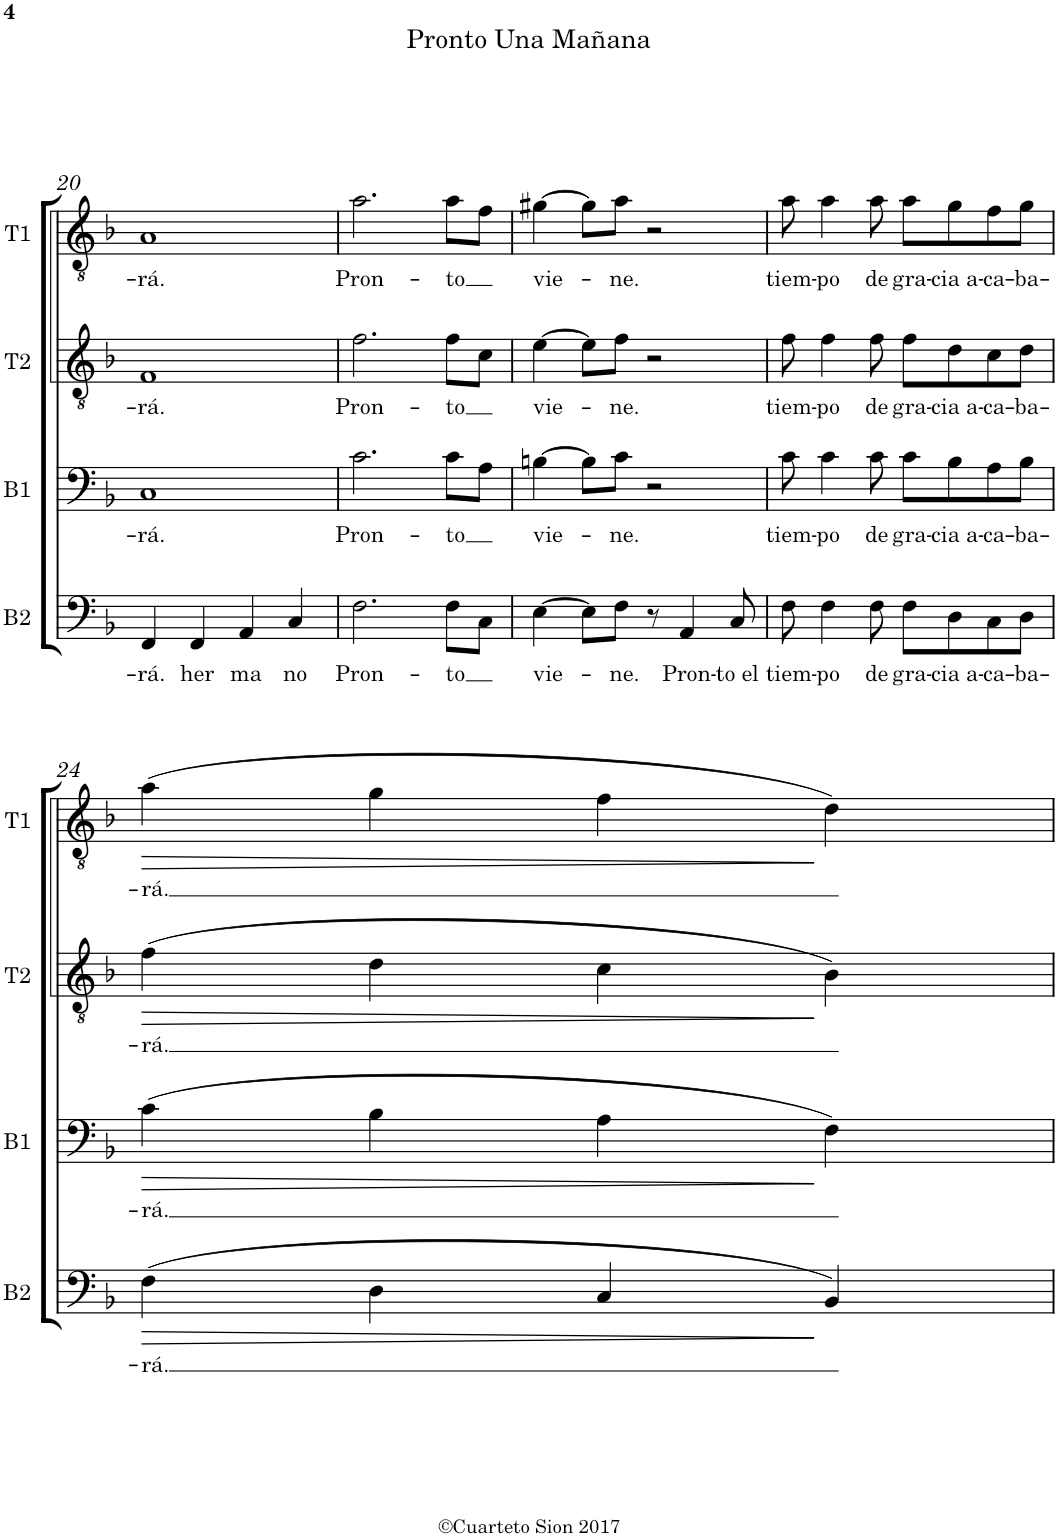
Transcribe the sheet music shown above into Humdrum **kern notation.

**kern	**text	**dynam	**kern	**text	**dynam	**kern	**text	**dynam	**kern	**text	**dynam
*part4	*part4	*part4	*part3	*part3	*part3	*part2	*part2	*part2	*part1	*part1	*part1
*staff4	*staff4	*staff4	*staff3	*staff3	*staff3	*staff2	*staff2	*staff2	*staff1	*staff1	*staff1
*I"Bajo	*	*	*I"Barítono	*	*	*I"Tenor 2	*	*	*I"Tenor 1	*	*
*I'B2	*	*	*I'B1	*	*	*I'T2	*	*	*I'T1	*	*
!!LO:PB:g=z
*clefF4	*	*	*clefF4	*	*	*clefGv2	*	*	*clefGv2	*	*
*k[b-]	*	*	*k[b-]	*	*	*k[b-]	*	*	*k[b-]	*	*
*F:	*	*	*F:	*	*	*F:	*	*	*F:	*	*
*M4/4	*	*	*M4/4	*	*	*M4/4	*	*	*M4/4	*	*
=20	=20	=20	=20	=20	=20	=20	=20	=20	=20	=20	=20
!	!LO:LY:b	!	!	!LO:LY:b	!	!	!LO:LY:b	!	!	!LO:LY:b	!
4FF/	-rá.	.	1C	-rá.	.	1F	-rá.	.	1A	-rá.	.
!	!LO:LY:b	!	!	!	!	!	!	!	!	!	!
4FF/	her	.	.	.	.	.	.	.	.	.	.
!	!LO:LY:b	!	!	!	!	!	!	!	!	!	!
4AA/	ma	.	.	.	.	.	.	.	.	.	.
!	!LO:LY:b	!	!	!	!	!	!	!	!	!	!
4C/	no	.	.	.	.	.	.	.	.	.	.
=21	=21	=21	=21	=21	=21	=21	=21	=21	=21	=21	=21
!	!LO:LY:b	!	!	!LO:LY:b	!	!	!LO:LY:b	!	!	!LO:LY:b	!
2.F\	Pron-	.	2.c\	Pron-	.	2.f\	Pron-	.	2.a\	Pron-	.
!	!LO:LY:b	!	!	!LO:LY:b	!	!	!LO:LY:b	!	!	!LO:LY:b	!
8F\L	-to	.	8c\L	-to	.	8f\L	-to	.	8a\L	-to	.
8C\J	.	.	8A\J	.	.	8c\J	.	.	8f\J	.	.
=22	=22	=22	=22	=22	=22	=22	=22	=22	=22	=22	=22
!	!LO:LY:b	!	!	!LO:LY:b	!	!	!LO:LY:b	!	!	!LO:LY:b	!
[4E\	vie-	.	[4Bn\	vie-	.	[4e\	vie-	.	[4g#X\	vie-	.
8E\L]	.	.	8B\L]	.	.	8e\L]	.	.	8g#\L]	.	.
!	!LO:LY:b	!	!	!LO:LY:b	!	!	!LO:LY:b	!	!	!LO:LY:b	!
8F\J	-ne.	.	8c\J	-ne.	.	8f\J	-ne.	.	8a\J	-ne.	.
8r	.	.	2r	.	.	2r	.	.	2r	.	.
!	!LO:LY:b	!	!	!	!	!	!	!	!	!	!
4AA/	Pron-	.	.	.	.	.	.	.	.	.	.
!	!LO:LY:b	!	!	!	!	!	!	!	!	!	!
8C/	to el	.	.	.	.	.	.	.	.	.	.
=23	=23	=23	=23	=23	=23	=23	=23	=23	=23	=23	=23
!	!LO:LY:b	!	!	!LO:LY:b	!	!	!LO:LY:b	!	!	!LO:LY:b	!
8F\	tiem-	.	8c\	tiem-	.	8f\	tiem-	.	8a\	tiem-	.
!	!LO:LY:b	!	!	!LO:LY:b	!	!	!LO:LY:b	!	!	!LO:LY:b	!
4F\	-po	.	4c\	-po	.	4f\	-po	.	4a\	-po	.
!	!LO:LY:b	!	!	!LO:LY:b	!	!	!LO:LY:b	!	!	!LO:LY:b	!
8F\	de	.	8c\	de	.	8f\	de	.	8a\	de	.
!	!LO:LY:b	!	!	!LO:LY:b	!	!	!LO:LY:b	!	!	!LO:LY:b	!
8F\L	gra-	.	8c\L	gra-	.	8f\L	gra-	.	8a\L	gra-	.
!	!LO:LY:b	!	!	!LO:LY:b	!	!	!LO:LY:b	!	!	!LO:LY:b	!
8D\	cia a-	.	8B-\	cia a-	.	8d\	cia a-	.	8g\	cia a-	.
!	!LO:LY:b	!	!	!LO:LY:b	!	!	!LO:LY:b	!	!	!LO:LY:b	!
8C\	-ca-	.	8A\	-ca-	.	8c\	-ca-	.	8f\	-ca-	.
!	!LO:LY:b	!	!	!LO:LY:b	!	!	!LO:LY:b	!	!	!LO:LY:b	!
8D\J	-ba-	.	8B-\J	-ba-	.	8d\J	-ba-	.	8g\J	-ba-	.
!!LO:LB:g=z
=24	=24	=24	=24	=24	=24	=24	=24	=24	=24	=24	=24
!	!LO:LY:b	!LO:HP:b	!	!LO:LY:b	!LO:HP:b	!	!LO:LY:b	!LO:HP:b	!	!LO:LY:b	!LO:HP:b
(>4F\	-rá.	>	(>4c\	-rá.	>	(>4f\	-rá.	>	(>4a\	-rá.	>
4D\	.	.	4B-\	.	.	4d\	.	.	4g\	.	.
4C/	.	.	4A\	.	.	4c\	.	.	4f\	.	.
4BB-/)	.	]	4F\)	.	]	4B-\)	.	]	4d\)	.	]
=	=	=	=	=	=	=	=	=	=	=	=
*-	*-	*-	*-	*-	*-	*-	*-	*-	*-	*-	*-
